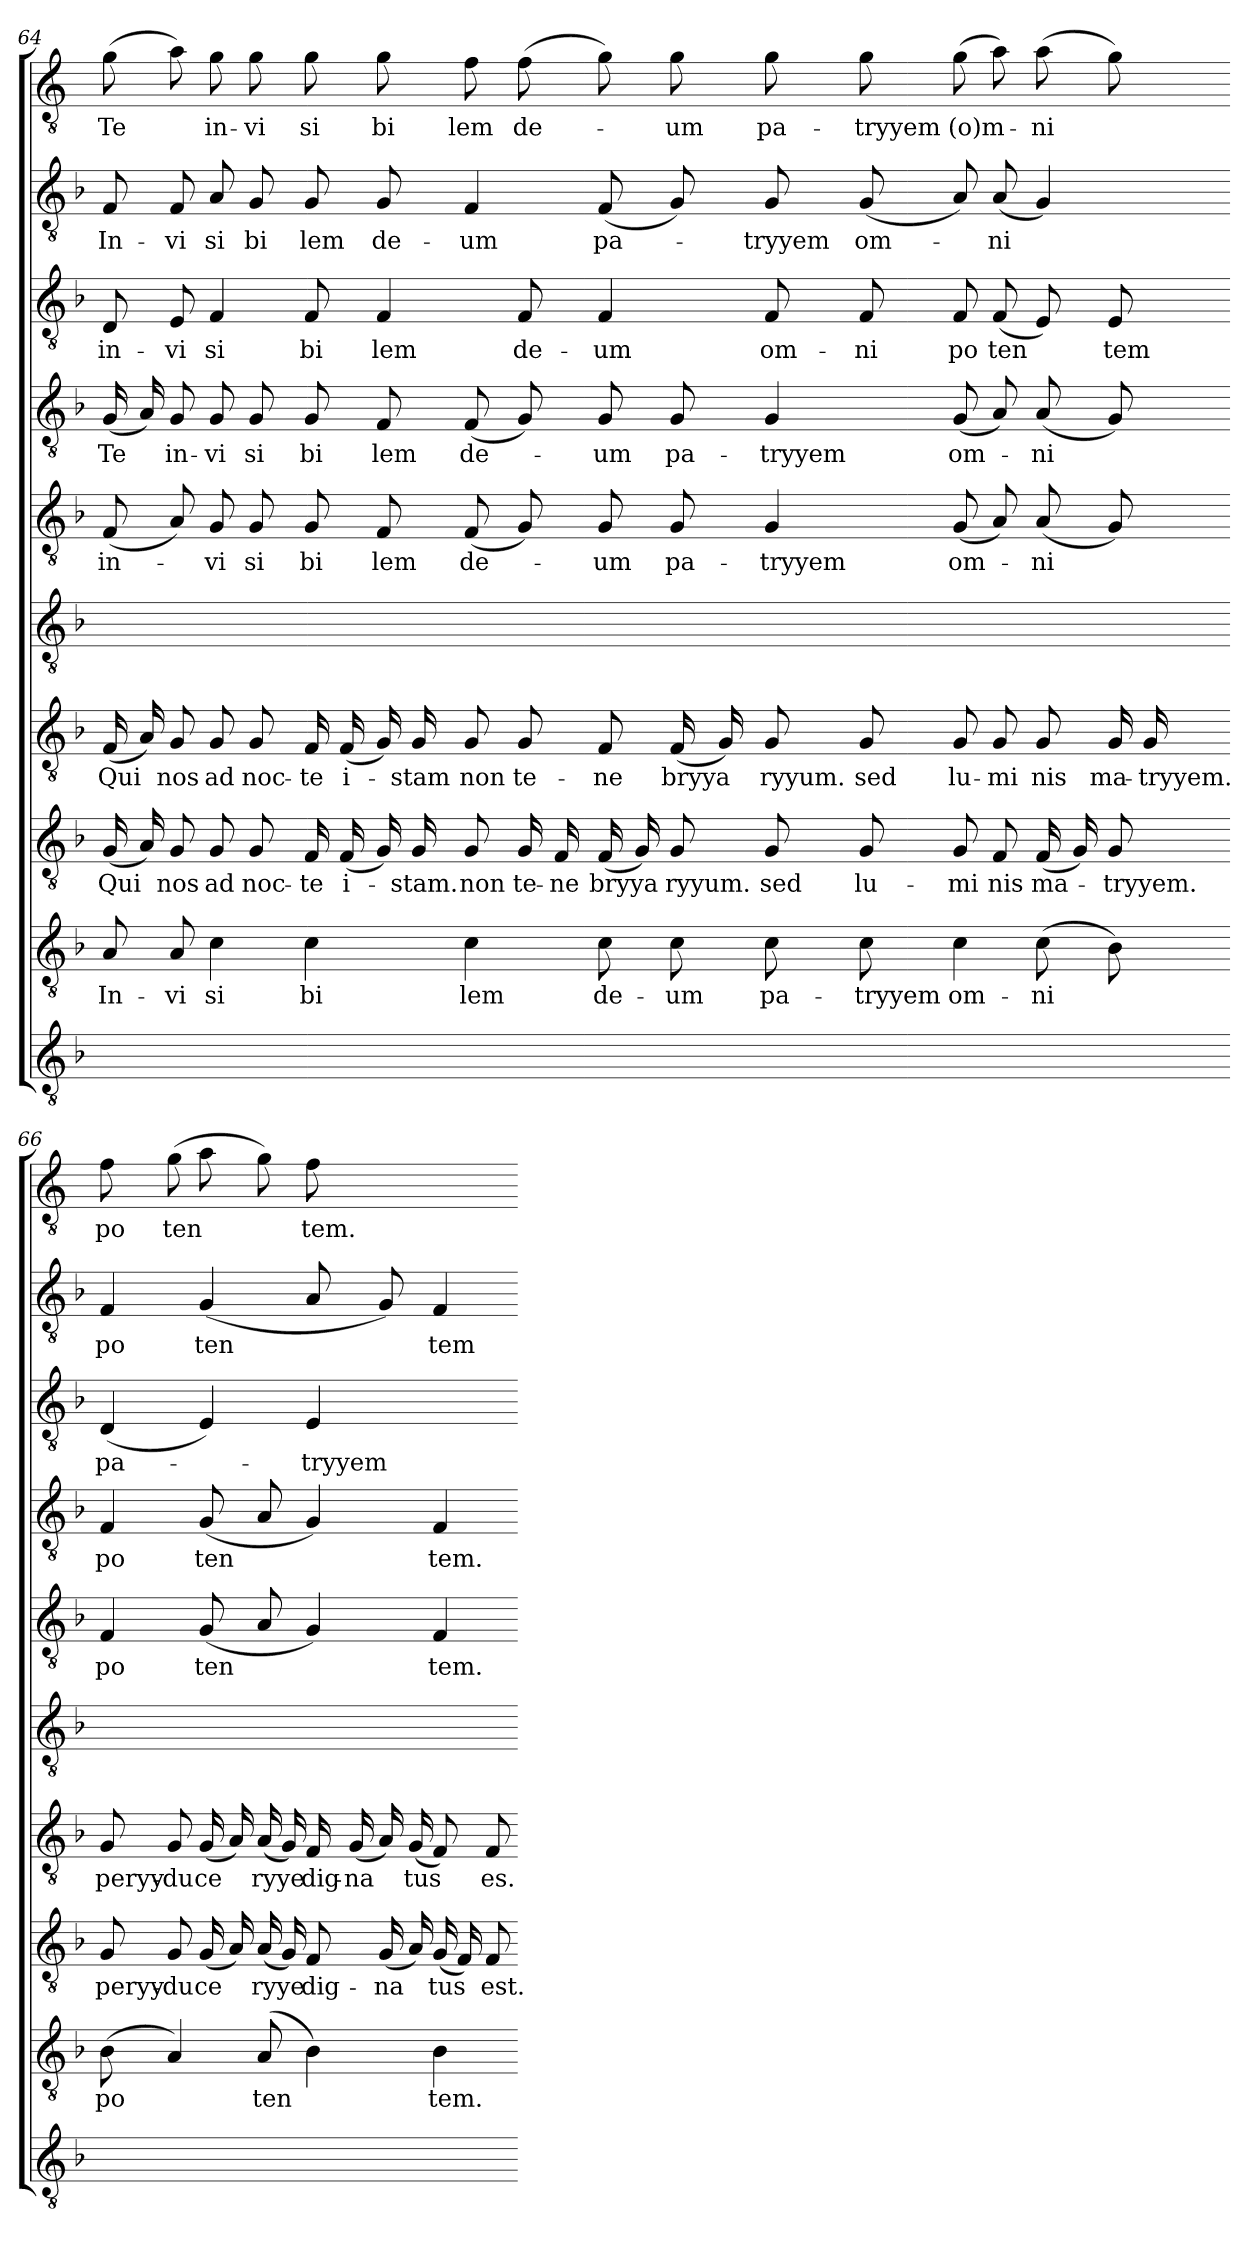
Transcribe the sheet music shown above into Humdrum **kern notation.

**kern	**kern	**text	**kern	**text	**kern	**text	**kern	**kern	**text	**kern	**text	**kern	**text	**kern	**text	**kern	**text
*part10	*part9	*part9	*part8	*part8	*part7	*part7	*part6	*part5	*part5	*part4	*part4	*part3	*part3	*part2	*part2	*part1	*part1
*staff10	*staff9	*staff9	*staff8	*staff8	*staff7	*staff7	*staff6	*staff5	*staff5	*staff4	*staff4	*staff3	*staff3	*staff2	*staff2	*staff1	*staff1
*clefGv2	*clefGv2	*	*clefGv2	*	*clefGv2	*	*clefGv2	*clefGv2	*	*clefGv2	*	*clefGv2	*	*clefGv2	*	*clefGv2	*
*k[b-]	*k[b-]	*	*k[b-]	*	*k[b-]	*	*k[b-]	*k[b-]	*	*k[b-]	*	*k[b-]	*	*k[b-]	*	*k[]	*
=64	=64	=64	=64	=64	=64	=64	=64	=64	=64	=64	=64	=64	=64	=64	=64	=64	=64
1ryy	8A	In-	(16G	Qui	(16F	Qui	1ryy	(8F	in-	(16G	Te	8D	in-	8F	In-	(8g	Te
.	.	.	16A)	.	16A)	.	.	.	.	16A)	.	.	.	.	.	.	.
.	8A	vi	8G	nos	8G	nos	.	8A)	.	8G	in-	8E	vi	8F	vi	8a)	.
.	4c	si	8G	ad	8G	ad	.	8G	vi	8G	vi	4F	si	8A	si	8g	in-
.	.	.	8G	noc-	8G	noc-	.	8G	si	8G	si	.	.	8G	bi	8g	vi
.	4c	bi	16F	-te	16F	-te	.	8G	bi	8G	bi	8F	bi	8G	-lem	8g	si
.	.	.	(16F	i-	(16F	i-	.	.	.	.	.	.	.	.	.	.	.
.	.	.	16G)	.	16G)	.	.	8F	-lem	8F	-lem	4F	-lem	8G	de-	8g	bi
.	.	.	16G	-stam.	16G	-stam	.	.	.	.	.	.	.	.	.	.	.
.	4c	-lem	8G	non	8G	non	.	(8F	de-	(8F	de-	.	.	4F	-um	8f	-lem
.	.	.	16G	te-	8G	te-	.	8G)	.	8G)	.	8F	de-	.	.	(8f	de-
.	.	.	16F	ne	.	.	.	.	.	.	.	.	.	.	.	.	.
=65-	=65-	=65-	=65-	=65-	=65-	=65-	=65-	=65-	=65-	=65-	=65-	=65-	=65-	=65-	=65-	=65-	=65-
1ryy	8c	de-	(16F	bryya	8F	ne	1ryy	8G	-um	8G	-um	4F	-um	(8F	pa-	8g)	.
.	.	.	16G)	.	.	.	.	.	.	.	.	.	.	.	.	.	.
.	8c	-um	8G	-ryyum.	(16F	bryya	.	8G	pa-	8G	pa-	.	.	8G)	.	8g	-um
.	.	.	.	.	16G)	.	.	.	.	.	.	.	.	.	.	.	.
.	8c	pa-	8G	sed	8G	-ryyum.	.	4G	-tryyem	4G	-tryyem	8F	om-	8G	-tryyem	8g	pa-
.	8c	-tryyem	8G	lu-	8G	sed	.	.	.	.	.	8F	ni	(8G	om-	8g	-tryyem
.	4c	om-	8G	mi	8G	lu-	.	(8G	om-	(8G	om-	8F	po	8A)	.	(8g	(o)m-
.	.	.	8F	-nis	8G	mi	.	8A)	.	8A)	.	(8F	ten	(8A	ni	8a)	.
.	(8c	ni	(16F	ma-	8G	-nis	.	(8A	ni	(8A	ni	8E)	.	4G)	.	(8a	ni
.	.	.	16G)	.	.	.	.	.	.	.	.	.	.	.	.	.	.
.	8B-)	.	8G	-tryyem.	16G	ma-	.	8G)	.	8G)	.	8E	-tem	.	.	8g)	.
.	.	.	.	.	16G	-tryyem.	.	.	.	.	.	.	.	.	.	.	.
=66-	=66-	=66-	=66-	=66-	=66-	=66-	=66-	=66-	=66-	=66-	=66-	=66-	=66-	=66-	=66-	=66-	=66-
1ryy	(8B-	po	8G	peryy-	8G	peryy-	1ryy	4F	po	4F	po	(4D	pa-	4F	po	8f	po
.	4A)	.	8G	du	8G	du	.	.	.	.	.	.	.	.	.	(8g	ten
.	.	.	(16G	ce	(16G	ce	.	(8G	ten	(8G	ten	4E)	.	(4G	ten	8a	.
.	.	.	16A)	.	16A)	.	.	.	.	.	.	.	.	.	.	.	.
.	(8A	ten	(16A	-ryye	(16A	-ryye	.	8A	.	8A	.	.	.	.	.	8g)	.
.	.	.	16G)	.	16G)	.	.	.	.	.	.	.	.	.	.	.	.
.	4B-)	.	8F	dig-	16F	dig-	.	4G)	.	4G)	.	4E	-tryyem	8A	.	8f	-tem.
.	.	.	.	.	(16G	na	.	.	.	.	.	.	.	.	.	.	.
.	.	.	(16G	na	16A)	.	.	.	.	.	.	.	.	8G)	.	8ryy	.
.	.	.	16A)	.	(16G	-tus	.	.	.	.	.	.	.	.	.	.	.
.	4B-	-tem.	(16G	-tus	8F)	.	.	4F	-tem.	4F	-tem.	4ryy	.	4F	-tem	4ryy	.
.	.	.	16F)	.	.	.	.	.	.	.	.	.	.	.	.	.	.
.	.	.	8F	est.	8F	es.	.	.	.	.	.	.	.	.	.	.	.
=-	=-	=-	=-	=-	=-	=-	=-	=-	=-	=-	=-	=-	=-	=-	=-	=-	=-
*-	*-	*-	*-	*-	*-	*-	*-	*-	*-	*-	*-	*-	*-	*-	*-	*-	*-
